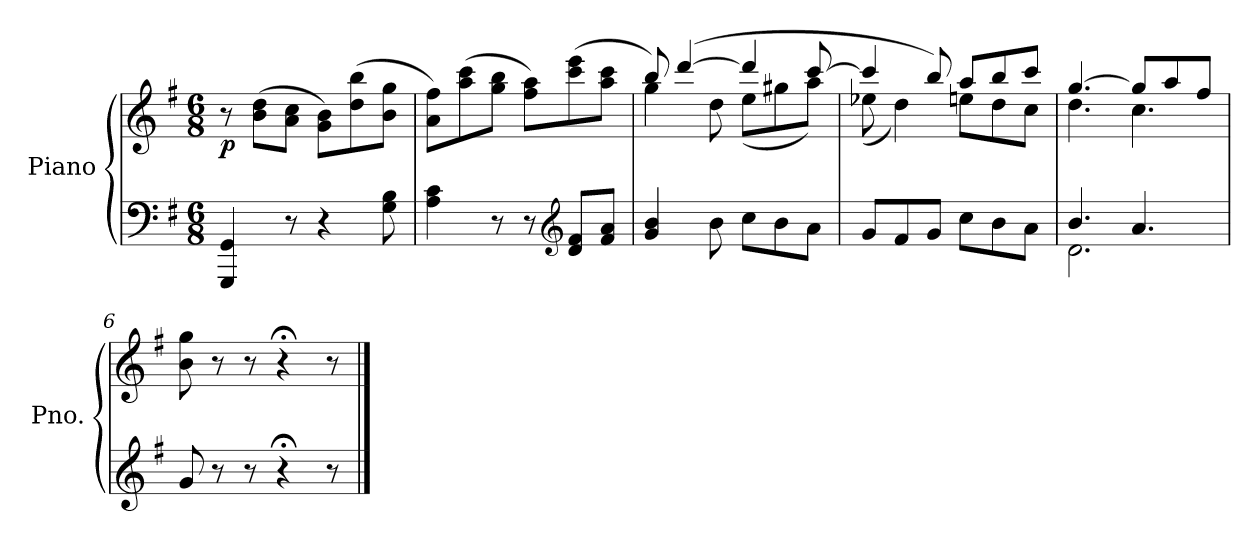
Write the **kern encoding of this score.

**kern	**kern	**dynam
*part1	*part1	*part1
*staff2	*staff1	*staff1/2
*I"Piano	*	*
*I'Pno.	*	*
*clefF4	*clefG2	*
*k[f#]	*k[f#]	*
*M6/8	*M6/8	*
*MM150	*MM150	*
=1	=1	=1
!	!	!LO:DY:b
4GGG/ 4GG/	8r	p
.	(>8b\ 8dd\L	.
8r	8a\ 8cc\J	.
4r	8g\ 8b\L)	.
.	(>8dd\ 8bb\	.
8G\ 8B\	8b\ 8gg\J	.
=2	=2	=2
4A\ 4c\	8a\ 8ff#\L)	.
.	(>8aa\ 8ccc\	.
8r	8gg\ 8bb\J	.
8r	8ff#\ 8aa\L)	.
*clefG2	*	*
8d/ 8f#/L	(>8ccc\ 8eee\	.
8f#/ 8a/J	8aa\ 8ccc\J	.
=3	=3	=3
*	*^	*
4g/ 4b/	8bb/)	4gg\	.
.	(>[4ddd/	.	.
8b\	.	8dd\	.
8cc\L	4ddd/]	(<8ee\L	.
8b\	.	8gg#X\	.
8a\J	[8ccc/	8aa\J)	.
=4	=4	=4	=4
8g/L	4ccc/]	(<8ee-X\	.
8f#/	.	4dd\)	.
8g/J	8bb/)	.	.
8cc\L	8aa/L	8een\L	.
8b\	8bb/	8dd\	.
8a\J	8ccc/J	8cc\J	.
=5	=5	=5	=5
*^	*	*	*
4.b/	2.d\	[4.gg/	4.dd\	.
4.a/	.	8gg/L]	4.cc\	.
.	.	8aa/	.	.
.	.	8ff#/J	.	.
*v	*v	*	*	*
*	*v	*v	*
!!LO:LB:g=z
=6	=6	=6
8g/	8b\ 8gg\	.
8r	8r	.
8r	8r	.
4r;<	4r;<	.
8r	8r	.
==	==	==
*-	*-	*-
